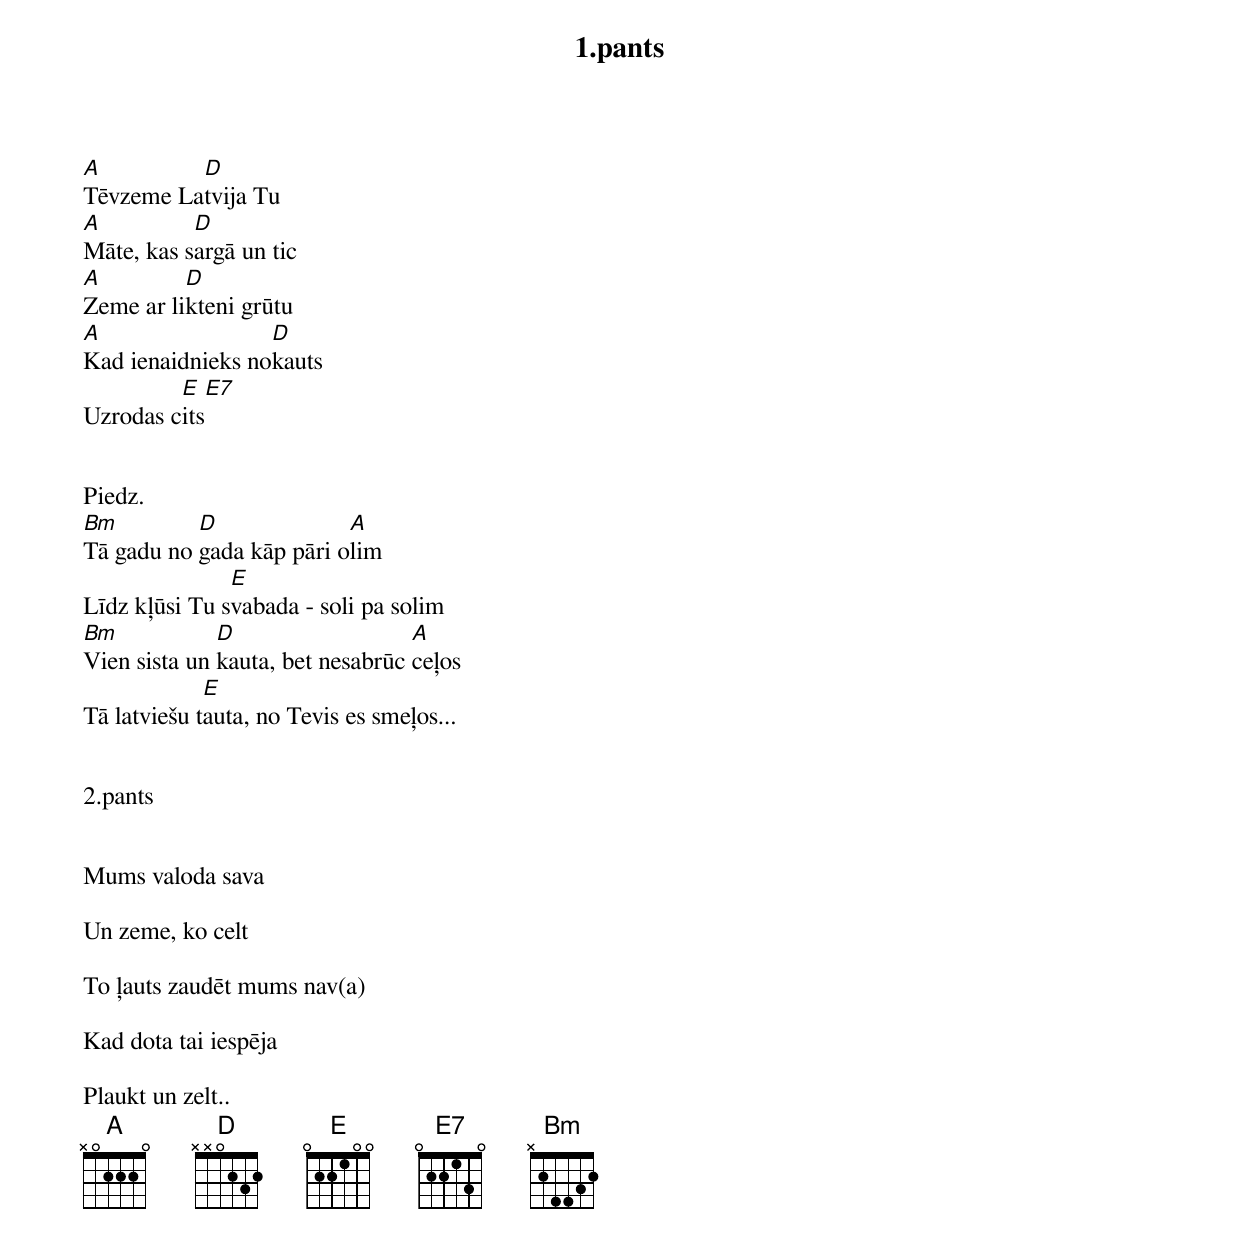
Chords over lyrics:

1.pants

A         D
Tēvzeme Latvija Tu
A          D
Māte, kas sargā un tic
A         D
Zeme ar likteni grūtu
A                 D
Kad ienaidnieks nokauts
         E    E7
Uzrodas cits


Piedz.
Bm         D              A
Tā gadu no gada kāp pāri olim
               E
Līdz kļūsi Tu svabada - soli pa solim
Bm            D                   A
Vien sista un kauta, bet nesabrūc ceļos
             E
Tā latviešu tauta, no Tevis es smeļos...


2.pants


Mums valoda sava

Un zeme, ko celt

To ļauts zaudēt mums nav(a)

Kad dota tai iespēja

Plaukt un zelt..
